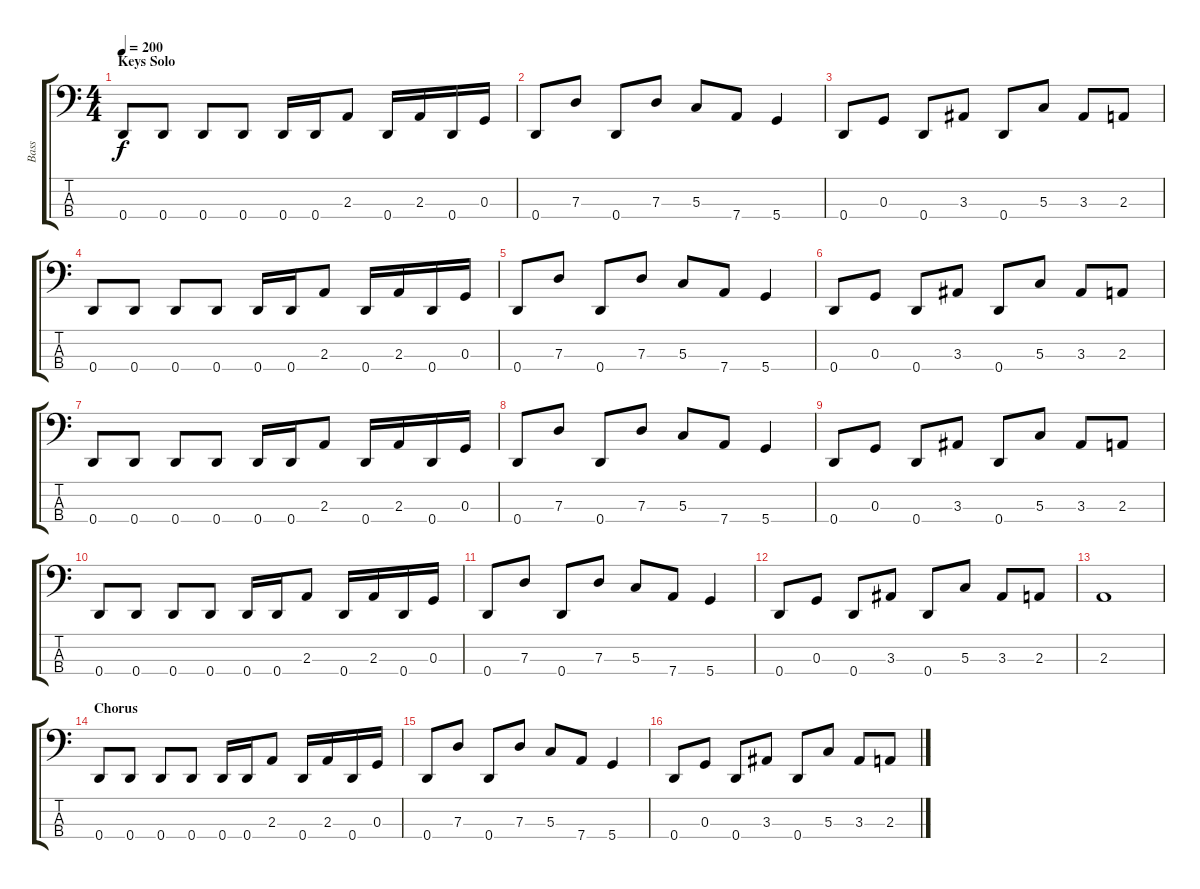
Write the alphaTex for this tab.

\track ("Bass" "Bass") {instrument electricbasspick}
\staff {score tabs}
\tuning (F2 C2 G1 D1) {hide}
\ts (4 4)
\section ("" "Keys Solo")
\tempo 200
\clef f4
\ks c
0.4.8{dy f} 0.4.8 0.4.8 0.4.8 0.4.16 0.4.16 2.3.8 0.4.16 2.3.16 0.4.16 0.3.16 |
0.4.8 7.3.8 0.4.8 7.3.8 5.3.8 7.4.8 5.4.4 |
0.4.8 0.3.8 0.4.8 3.3.8 0.4.8 5.3.8 3.3.8 2.3.8 |
0.4.8 0.4.8 0.4.8 0.4.8 0.4.16 0.4.16 2.3.8 0.4.16 2.3.16 0.4.16 0.3.16 |
0.4.8 7.3.8 0.4.8 7.3.8 5.3.8 7.4.8 5.4.4 |
0.4.8 0.3.8 0.4.8 3.3.8 0.4.8 5.3.8 3.3.8 2.3.8 |
0.4.8 0.4.8 0.4.8 0.4.8 0.4.16 0.4.16 2.3.8 0.4.16 2.3.16 0.4.16 0.3.16 |
0.4.8 7.3.8 0.4.8 7.3.8 5.3.8 7.4.8 5.4.4 |
0.4.8 0.3.8 0.4.8 3.3.8 0.4.8 5.3.8 3.3.8 2.3.8 |
0.4.8 0.4.8 0.4.8 0.4.8 0.4.16 0.4.16 2.3.8 0.4.16 2.3.16 0.4.16 0.3.16 |
0.4.8 7.3.8 0.4.8 7.3.8 5.3.8 7.4.8 5.4.4 |
0.4.8 0.3.8 0.4.8 3.3.8 0.4.8 5.3.8 3.3.8 2.3.8 |
2.3.1 |
\section ("" "Chorus")
0.4.8 0.4.8 0.4.8 0.4.8 0.4.16 0.4.16 2.3.8 0.4.16 2.3.16 0.4.16 0.3.16 |
0.4.8 7.3.8 0.4.8 7.3.8 5.3.8 7.4.8 5.4.4 |
0.4.8 0.3.8 0.4.8 3.3.8 0.4.8 5.3.8 3.3.8 2.3.8
